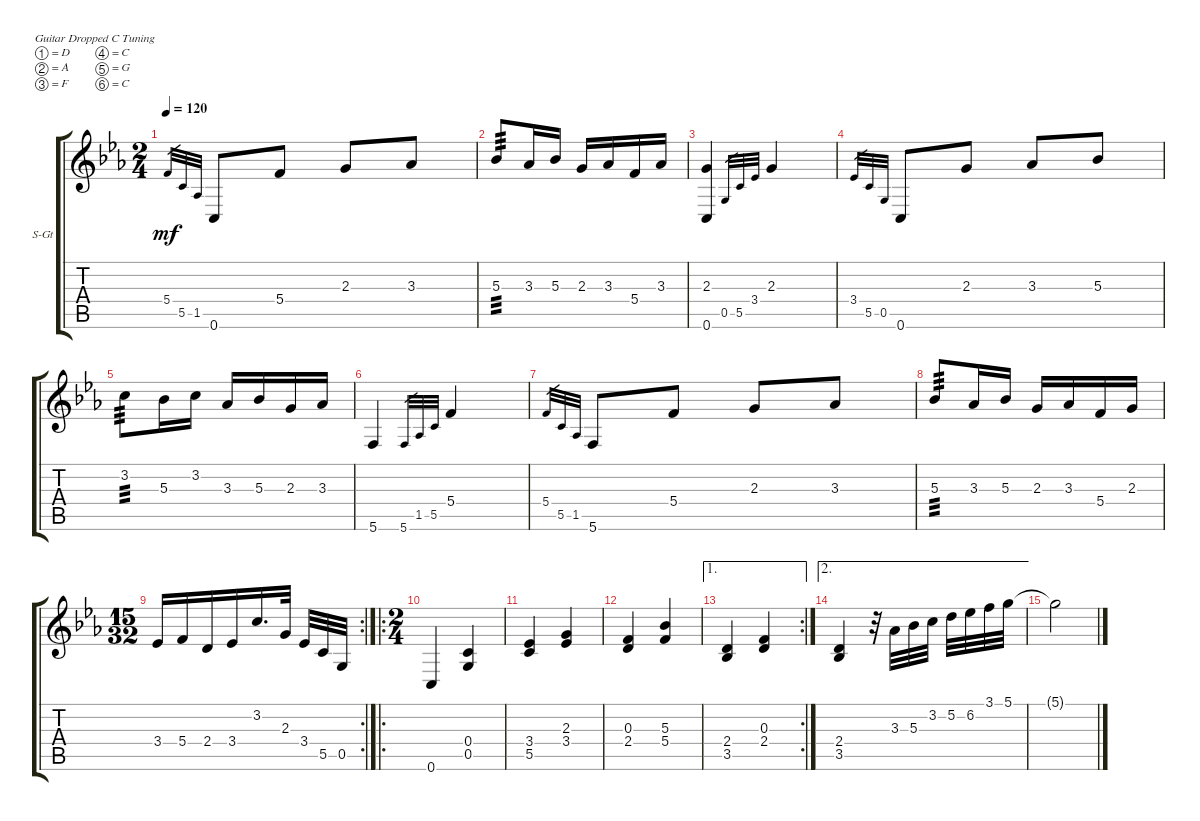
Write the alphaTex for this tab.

\defaultSystemsLayout 4
\bracketExtendMode groupsimilarinstruments
\firstSystemTrackNameOrientation horizontal
\otherSystemsTrackNameOrientation horizontal
\track ("Steel Guitar" "S-Gt") {instrument acousticguitarsteel}
\staff {score tabs}
\tuning (D4 A3 F3 C3 G2 C2)
\ts (2 4)
\tempo 120
\clef g2
\ks eb
5.4.32{gr dy mf} 5.5.32{gr} 1.5.32{gr} 0.6.8 5.4.8 2.3.8 3.3.8 |
5.3.8{tp 3} 3.3.16 5.3.16 2.3.16 3.3.16 5.4.16 3.3.16 |
(0.6 2.3).4 0.5.32{gr} 5.5.32{gr} 3.4.32{gr} 2.3.4 |
3.4.32{gr} 5.5.32{gr} 0.5.32{gr} 0.6.8 2.3.8 3.3.8 5.3.8 |
3.2.8{tp 3} 5.3.16 3.2.16 3.3.16 5.3.16 2.3.16 3.3.16 |
5.6.4 5.6.32{gr} 1.5.32{gr} 5.5.32{gr} 5.4.4 |
5.4.32{gr} 5.5.32{gr} 1.5.32{gr} 5.6.8 5.4.8 2.3.8 3.3.8 |
5.3.8{tp 3} 3.3.16 5.3.16 2.3.16 3.3.16 5.4.16 2.3.16 |
\rc 2
\ts (15 32)
\beaming (8 3)
3.4.16 5.4.16 2.4.16 3.4.16 3.2.16{d} 2.3.32 3.4.32 5.5.32 0.5.32 |
\ro
\ts (2 4)
\beaming (8 3)
0.6.4 (0.5 0.4).4 |
(5.5 3.4).4 (3.4 2.3).4 |
(2.4 0.3).4 (5.4 5.3).4 |
\ae 1
\rc 2
(3.5 2.4).4 (2.4 0.3).4 |
\ae 2
(3.5 2.4).4 r.32 3.3.32 5.3.32 3.2.32 5.2.32 6.2.32 3.1.32 5.1.32 |
5.1{t}.2
